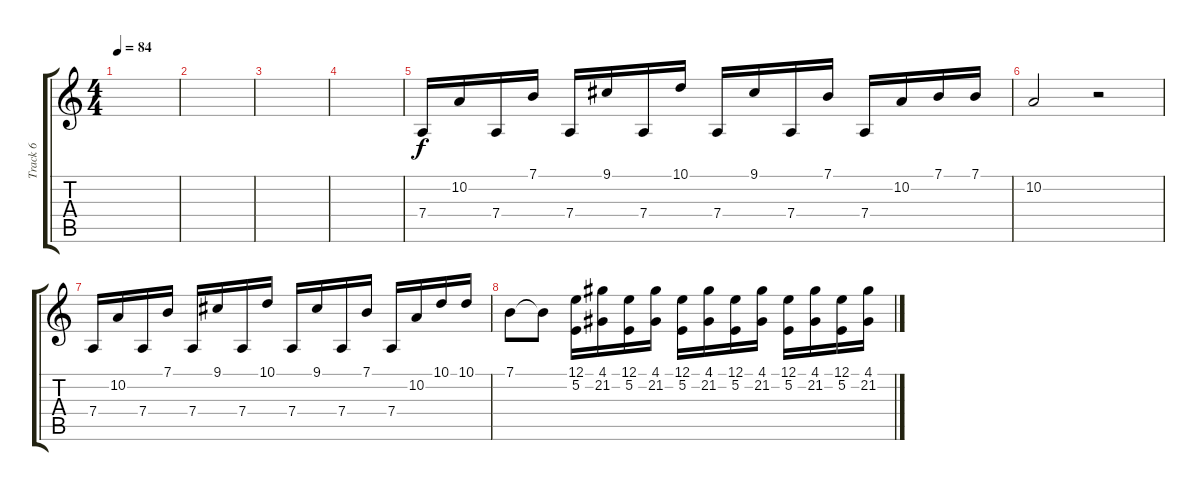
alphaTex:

\track ("Track 6" "Track 6") {instrument lead4chiff}
\staff {score tabs}
\tuning (E4 B3 G3 D3 A2 E2) {hide}
\ts (4 4)
\tempo 84
\clef g2
\ks c
|
|
|
|
7.4.16{instrument ocarina} 10.2.16 7.4.16 7.1.16 7.4.16 9.1.16 7.4.16 10.1.16 7.4.16 9.1.16 7.4.16 7.1.16 7.4.16 10.2.16 7.1.16 7.1.16 |
10.2.2 r.2 |
7.4.16 10.2.16 7.4.16 7.1.16 7.4.16 9.1.16 7.4.16 10.1.16 7.4.16 9.1.16 7.4.16 7.1.16 7.4.16 10.2.16 10.1.16 10.1.16 |
7.1.8 7.1{t}.8{volume 0} (12.1 5.2).16{volume 10 instrument lead2sawtooth} (4.1 21.2).16 (12.1 5.2).16 (4.1 21.2).16 (12.1 5.2).16 (4.1 21.2).16 (12.1 5.2).16 (4.1 21.2).16 (12.1 5.2).16 (4.1 21.2).16 (12.1 5.2).16 (4.1 21.2).16
